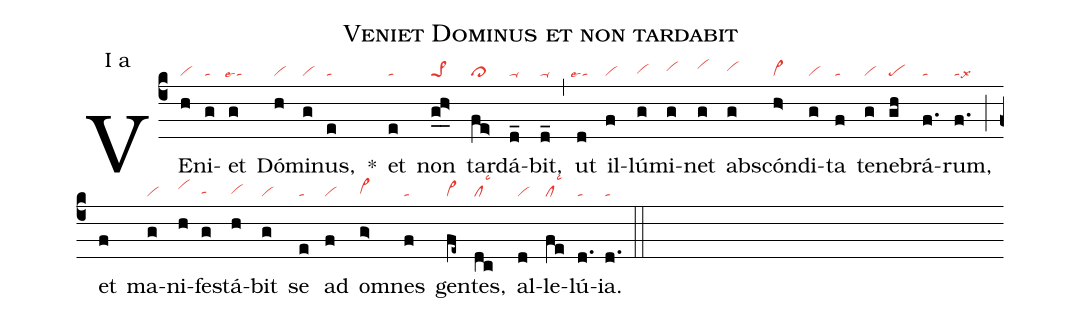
name: Veniet Dominus et non tardabit;
annotation: I a;
mode: 1;
nabc-lines: 1;
%%
(c4)
VE(h|vi)ni(g|ta)et(g|`talse4) Dó(h|vi)mi(g|vi)nus,(e|ta) *()
et(e|ta) non(g_h>_0|pe>1) tar(fe>|cl>)dá(d_|ta-)bit,(d_|ta-) (,)
ut(d|``talse4) il(f|vi)lú(g|vihg)mi(g|vihh)net(g|vihi) ab(g|vihh)scón(h>|vi>)di(g|vi)ta(f|ta) te(g|vi)ne(gh|pe)brá(f.|ta)rum,(f.|talsx6) (;)
et(f|``) ma(g|vi)ni(h|vihi)fe(g|tahg)stá(h|vihg)bit(g|vi) se(e|ta)
ad(f|vi) o(g>|vi>hg)mnes(f|ta) gen(fe~|vi>)tes,(dc|cllsc3) al(d|vi)le(fe|cllsc3)lú(d.|ta)ia.(d.|ta) (::)
